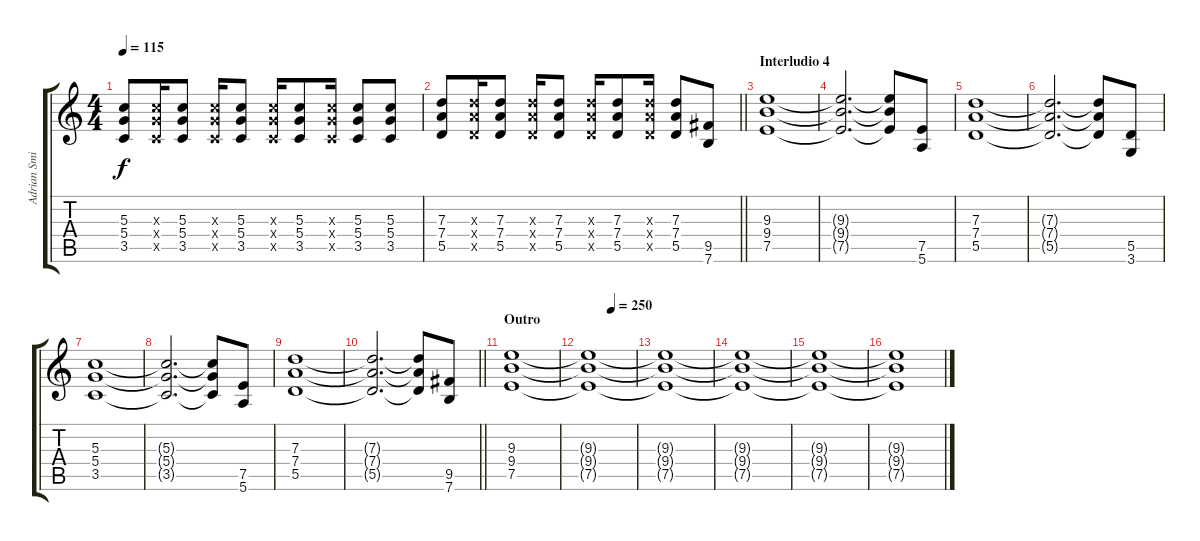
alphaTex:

\track ("Adrian Smith" "Adrian Smi") {instrument overdrivenguitar}
\staff {score tabs}
\tuning (E4 B3 G3 D3 A2 E2) {hide}
\ts (4 4)
\tempo 115
\clef g2
\ks c
(5.3 5.4 3.5).8{dy f} (5.3{x} 5.4{x} 3.5{x}).16 (5.3 5.4 3.5).8 (5.3{x} 5.4{x} 3.5{x}).16 (5.3 5.4 3.5).8 (5.3{x} 5.4{x} 3.5{x}).16 (5.3 5.4 3.5).8 (5.3{x} 5.4{x} 3.5{x}).16 (5.3 5.4 3.5).8 (5.3 5.4 3.5).8 |
\barLineRight lightlight
(7.3 7.4 5.5).8 (7.3{x} 7.4{x} 5.5{x}).16 (7.3 7.4 5.5).8 (7.3{x} 7.4{x} 5.5{x}).16 (7.3 7.4 5.5).8 (7.3{x} 7.4{x} 5.5{x}).16 (7.3 7.4 5.5).8 (7.3{x} 7.4{x} 5.5{x}).16 (7.3 7.4 5.5).8 (9.5 7.6).8 |
\section ("" "Interludio 4")
(9.3 9.4 7.5).1 |
(9.3{t} 9.4{t} 7.5{t}).2{d} (9.3{t} 9.4{t} 7.5{t}).8 (7.5 5.6).8 |
(7.3 7.4 5.5).1 |
(7.3{t} 7.4{t} 5.5{t}).2{d} (7.3{t} 7.4{t} 5.5{t}).8 (5.5 3.6).8 |
(5.3 5.4 3.5).1 |
(5.3{t} 5.4{t} 3.5{t}).2{d} (5.3{t} 5.4{t} 3.5{t}).8 (7.5 5.6).8 |
(7.3 7.4 5.5).1 |
\barLineRight lightlight
(7.3{t} 7.4{t} 5.5{t}).2{d} (7.3{t} 7.4{t} 5.5{t}).8 (9.5 7.6).8 |
\section ("" "Outro")
(9.3 9.4 7.5).1 |
\tempo (250 0.5)
(9.3{t} 9.4{t} 7.5{t}).1 |
(9.3{t} 9.4{t} 7.5{t}).1 |
(9.3{t} 9.4{t} 7.5{t}).1 |
(9.3{t} 9.4{t} 7.5{t}).1 |
(9.3{t} 9.4{t} 7.5{t}).1
